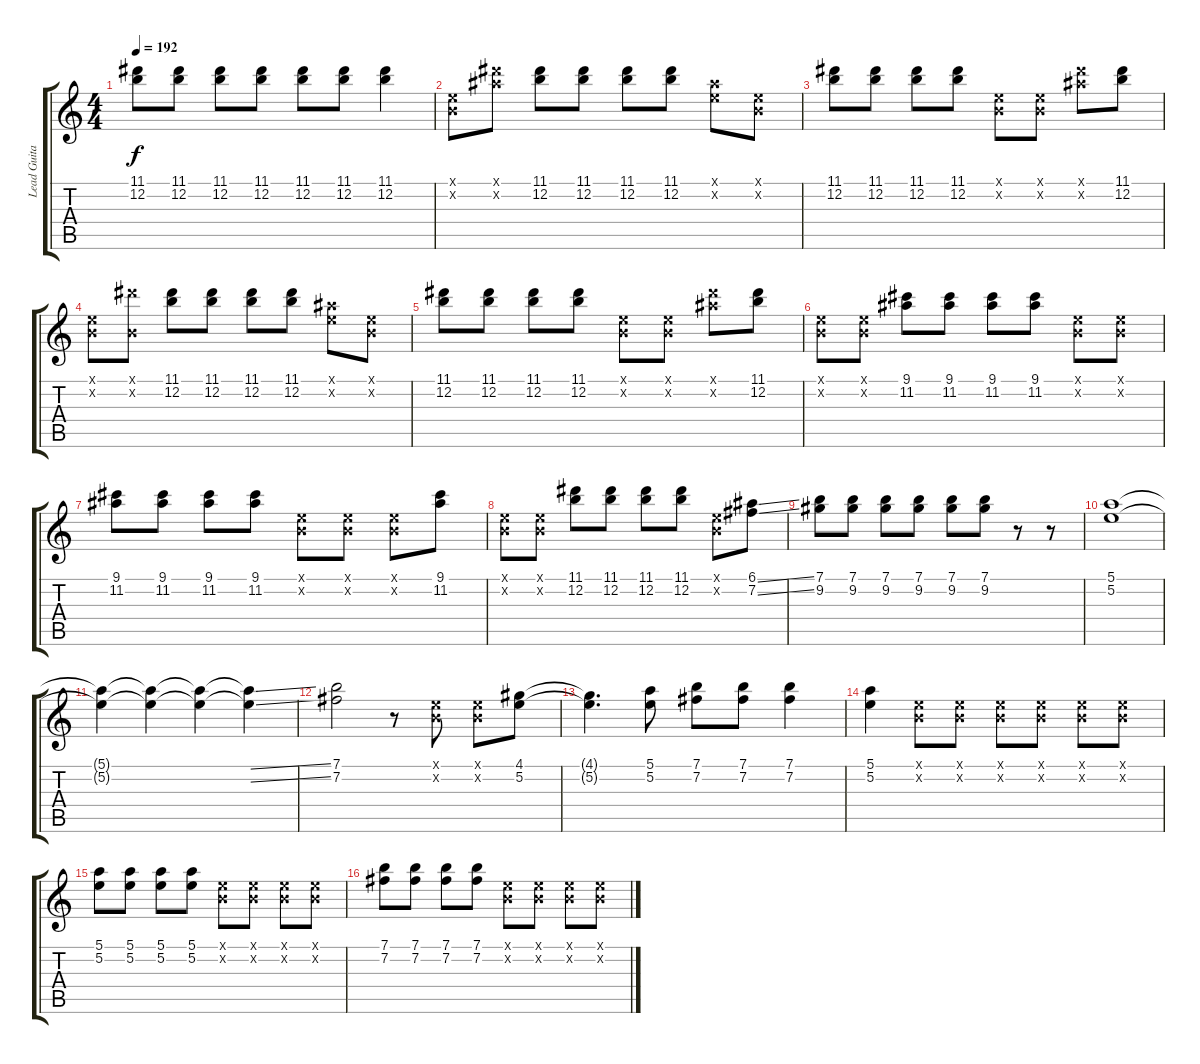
\track ("Lead Guitar" "Lead Guita") {instrument distortionguitar}
\staff {score tabs}
\tuning (E4 B3 G3 D3 A2 E2) {hide}
\ts (4 4)
\tempo 192
\clef g2
\ks c
(11.1 12.2).8{dy f} (11.1 12.2).8 (11.1 12.2).8 (11.1 12.2).8 (11.1 12.2).8 (11.1 12.2).8 (11.1 12.2).4 |
(0.1{x} 0.2{x}).8 (11.1{x} 11.2{x}).8 (11.1 12.2).8 (11.1 12.2).8 (11.1 12.2).8 (11.1 12.2).8 (0.1{x} 11.2{x}).8 (0.1{x} 0.2{x}).8 |
(11.1 12.2).8 (11.1 12.2).8 (11.1 12.2).8 (11.1 12.2).8 (0.1{x} 0.2{x}).8 (0.1{x} 0.2{x}).8 (11.1{x} 11.2{x}).8 (11.1 12.2).8 |
(0.1{x} 0.2{x}).8 (11.1{x} 0.2{x}).8 (11.1 12.2).8 (11.1 12.2).8 (11.1 12.2).8 (11.1 12.2).8 (0.1{x} 11.2{x}).8 (0.1{x} 0.2{x}).8 |
(11.1 12.2).8 (11.1 12.2).8 (11.1 12.2).8 (11.1 12.2).8 (0.1{x} 0.2{x}).8 (0.1{x} 0.2{x}).8 (11.1{x} 11.2{x}).8 (11.1 12.2).8 |
(0.1{x} 0.2{x}).8 (0.1{x} 0.2{x}).8 (9.1 11.2).8 (9.1 11.2).8 (9.1 11.2).8 (9.1 11.2).8 (0.1{x} 0.2{x}).8 (0.1{x} 0.2{x}).8 |
(9.1 11.2).8 (9.1 11.2).8 (9.1 11.2).8 (9.1 11.2).8 (0.1{x} 0.2{x}).8 (0.1{x} 0.2{x}).8 (0.1{x} 0.2{x}).8 (9.1 11.2).8 |
(0.1{x} 0.2{x}).8 (0.1{x} 0.2{x}).8 (11.1 12.2).8 (11.1 12.2).8 (11.1 12.2).8 (11.1 12.2).8 (0.1{x} 0.2{x}).8 (6.1{ss} 7.2{ss}).8 |
(7.1 9.2).8 (7.1 9.2).8 (7.1 9.2).8 (7.1 9.2).8 (7.1 9.2).8 (7.1 9.2).8 r.8 r.8 |
(5.1 5.2).1 |
(5.1{t} 5.2{t}).4 (5.1{t} 5.2{t}).4 (5.1{t} 5.2{t}).4 (5.1{ss t} 5.2{ss t}).4 |
(7.1 7.2).2 r.8 (0.1{x} 0.2{x}).8 (0.1{x} 0.2{x}).8 (4.1 5.2).8 |
(4.1{t} 5.2{t}).4{d} (5.1 5.2).8 (7.1 7.2).8 (7.1 7.2).8 (7.1 7.2).4 |
(5.1 5.2).4 (0.1{x} 0.2{x}).8 (0.1{x} 0.2{x}).8 (0.1{x} 0.2{x}).8 (0.1{x} 0.2{x}).8 (0.1{x} 0.2{x}).8 (0.1{x} 0.2{x}).8 |
(5.1 5.2).8 (5.1 5.2).8 (5.1 5.2).8 (5.1 5.2).8 (0.1{x} 0.2{x}).8 (0.1{x} 0.2{x}).8 (0.1{x} 0.2{x}).8 (0.1{x} 0.2{x}).8 |
(7.1 7.2).8 (7.1 7.2).8 (7.1 7.2).8 (7.1 7.2).8 (0.1{x} 0.2{x}).8 (0.1{x} 0.2{x}).8 (0.1{x} 0.2{x}).8 (0.1{x} 0.2{x}).8
